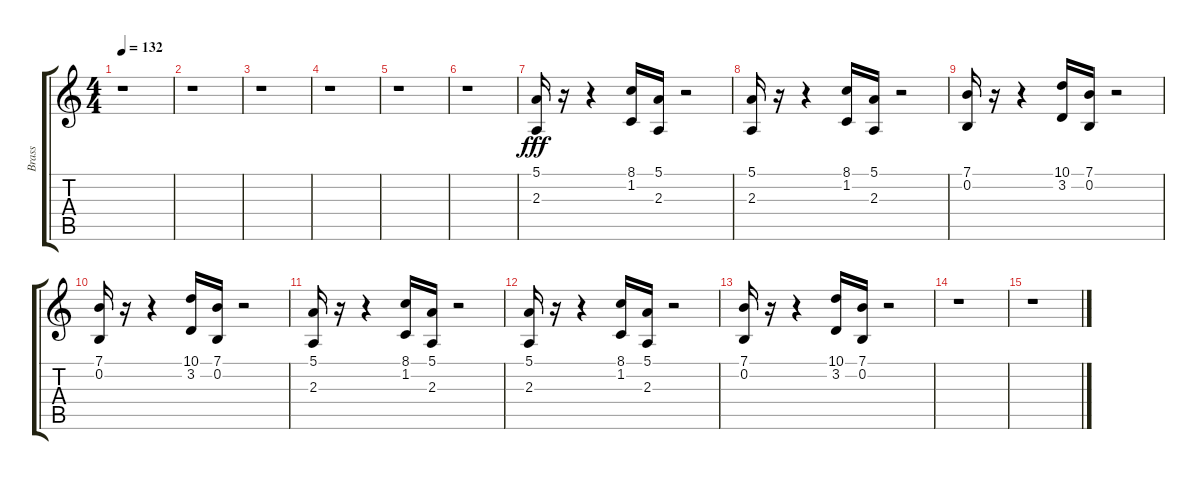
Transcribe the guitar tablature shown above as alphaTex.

\track ("Brass " "Brass ") {instrument trumpet}
\staff {score tabs}
\tuning (E4 B3 G3 D3 A2 E2) {hide}
\ts (4 4)
\tempo 132
\clef g2
\ks c
r.1{dy fff} |
r.1 |
r.1 |
r.1 |
r.1 |
r.1 |
(5.1 2.3).16 r.16 r.4 (8.1 1.2).16 (5.1 2.3).16 r.2 |
(5.1 2.3).16 r.16 r.4 (8.1 1.2).16 (5.1 2.3).16 r.2 |
(7.1 0.2).16 r.16 r.4 (10.1 3.2).16 (7.1 0.2).16 r.2 |
(7.1 0.2).16 r.16 r.4 (10.1 3.2).16 (7.1 0.2).16 r.2 |
(5.1 2.3).16 r.16 r.4 (8.1 1.2).16 (5.1 2.3).16 r.2 |
(5.1 2.3).16 r.16 r.4 (8.1 1.2).16 (5.1 2.3).16 r.2 |
(7.1 0.2).16 r.16 r.4 (10.1 3.2).16 (7.1 0.2).16 r.2 |
r.1 |
r.1
